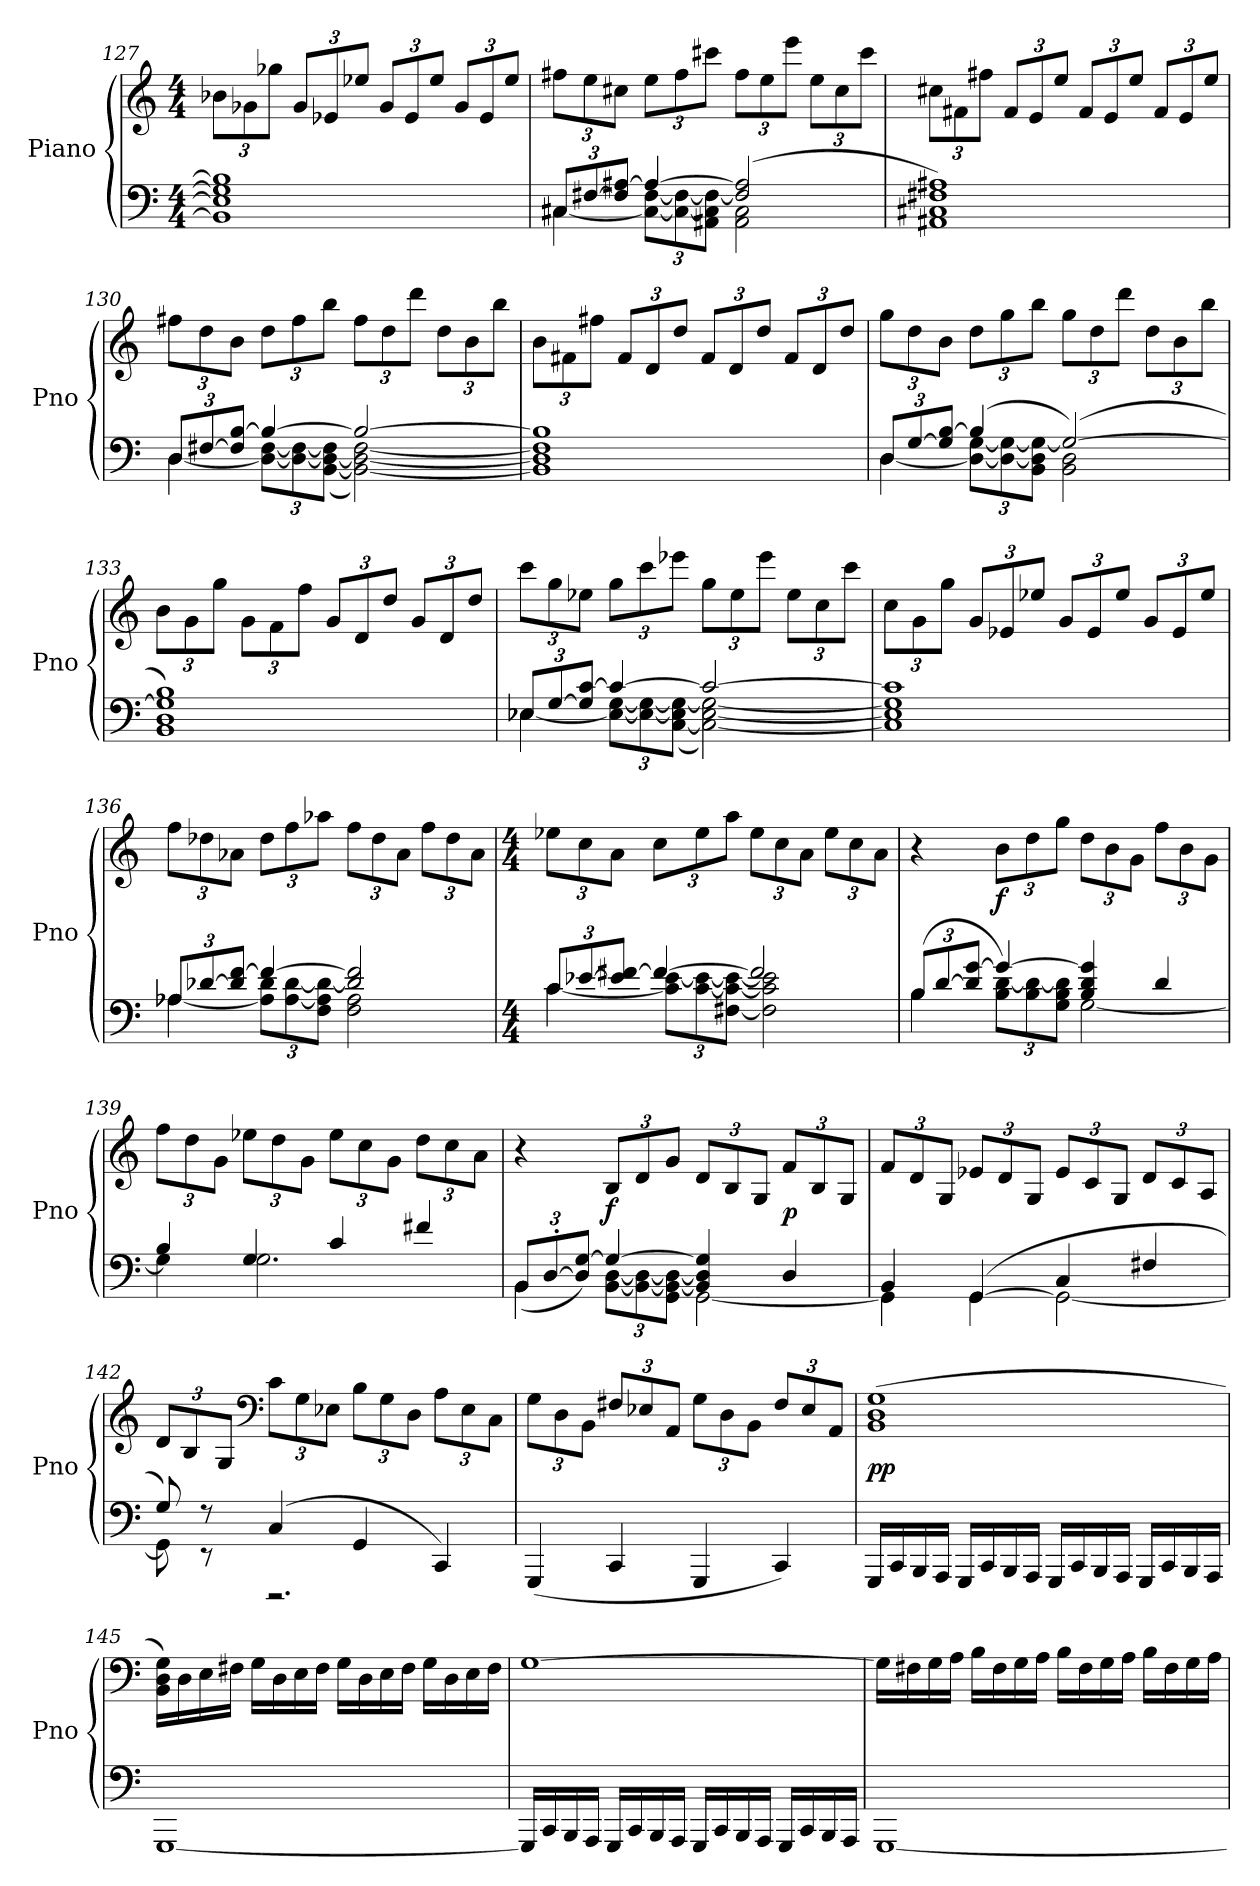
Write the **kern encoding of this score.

**kern	**kern	**dynam
*part1	*part1	*part1
*staff2	*staff1	*staff1/2
*I"Piano	*	*
*I'Pno	*	*
*clefF4	*clefG2	*
*k[]	*k[]	*
*C:	*C:	*
*M4/4	*M4/4	*
=127	=127	=127
1BB-] 1E-] 1G-] 1B-]	12b-XL	.
.	12g-X	.
.	12gg-XJ	.
.	12g-L	.
.	12e-X	.
.	12ee-XJ	.
.	12g-L	.
.	12e-	.
.	12ee-J	.
.	12g-L	.
.	12e-	.
.	12ee-J	.
=128	=128	=128
*^	*	*
12C#XL	[4C#X	12ff#XL	.
[12F#X	.	12ee	.
12F#] [12A#XJ	.	12cc#XJ	.
4A#_	12C#_ [12F#L	12eeL	.
.	12C#_ 12F#_	12ff#	.
.	12AA#X 12C#] 12F#_J	12ccc#XJ	.
(2F#] 2A#]	2AA# 2C#	12ff#L	.
.	.	12ee	.
.	.	12eeeJ	.
.	.	12eeL	.
.	.	12cc#	.
.	.	12ccc#J	.
*v	*v	*	*
=129	=129	=129
1AA#X 1C#X 1F#X 1A#X)	12cc#XL	.
.	12f#X	.
.	12ff#XJ	.
.	12f#L	.
.	12e	.
.	12eeJ	.
.	12f#L	.
.	12e	.
.	12eeJ	.
.	12f#L	.
.	12e	.
.	12eeJ	.
=130	=130	=130
*^	*	*
12DL	[4D	12ff#XL	.
[12F#X	.	12dd	.
12F#] [12BJ	.	12bJ	.
4B_	12D_ [12F#L	12ddL	.
.	12D_ 12F#_	12ff#	.
.	([12BB 12D_ 12F#]J	12bbJ	.
2B_	2BB_ 2D_ [2F#)	12ff#L	.
.	.	12dd	.
.	.	12dddJ	.
.	.	12ddL	.
.	.	12b	.
.	.	12bbJ	.
*v	*v	*	*
=131	=131	=131
1BB] 1D] 1F#] 1B]	12bL	.
.	12f#X	.
.	12ff#XJ	.
.	12f#L	.
.	12d	.
.	12ddJ	.
.	12f#L	.
.	12d	.
.	12ddJ	.
.	12f#L	.
.	12d	.
.	12ddJ	.
=132	=132	=132
*^	*	*
12DL	[4D	12ggL	.
[12G	.	12dd	.
12G] [12BJ	.	12bJ	.
(4B]	12D_ [12GL	12ddL	.
.	12D_ 12G_	12gg	.
.	12BB 12D] 12G_J	12bbJ	.
(2G_)	2BB 2D	12ggL	.
.	.	12dd	.
.	.	12dddJ	.
.	.	12ddL	.
.	.	12b	.
.	.	12bbJ	.
*v	*v	*	*
=133	=133	=133
1BB 1D 1G] 1B)	12bL	.
.	12g	.
.	12ggJ	.
.	12gL	.
.	12f	.
.	12ffJ	.
.	12gL	.
.	12d	.
.	12ddJ	.
.	12gL	.
.	12d	.
.	12ddJ	.
=134	=134	=134
*^	*	*
12E-XL	[4E-X	12cccL	.
[12G	.	12gg	.
12G] [12cJ	.	12ee-XJ	.
4c_	12E-_ [12GL	12ggL	.
.	12E-_ 12G_	12ccc	.
.	([12C 12E-] 12G_J	12eee-XJ	.
2c_	2C_ [2E- 2G_)	12ggL	.
.	.	12ee-	.
.	.	12eee-J	.
.	.	12ee-L	.
.	.	12cc	.
.	.	12cccJ	.
*v	*v	*	*
=135	=135	=135
1C] 1E-] 1G] 1c]	12ccL	.
.	12g	.
.	12ggJ	.
.	12gL	.
.	12e-X	.
.	12ee-XJ	.
.	12gL	.
.	12e-	.
.	12ee-J	.
.	12gL	.
.	12e-	.
.	12ee-J	.
=136	=136	=136
*^	*	*
12A-XL	[4A-X	12ffL	.
[12d-X	.	12dd-X	.
12d-] [12fJ	.	12a-XJ	.
4f_	12A-] 12d-L	12dd-L	.
.	[12A- [12d-	12ff	.
.	12F 12A-] 12d-_J	12aa-XJ	.
2d-] 2f]	2F 2A-	12ffL	.
.	.	12dd-	.
.	.	12a-J	.
.	.	12ffL	.
.	.	12dd-	.
.	.	12a-J	.
=137	=137	=137	=137
*M4/4	*	*M4/4	*
12cL	[4c	12ee-XL	.
[12e-X	.	12cc	.
12e-] [12f#XJ	.	12aJ	.
4f#_	12c] [12e-L	12ccL	.
.	[12c 12e-_	12ee-	.
.	[12F#X 12c_ 12e-_J	12aaJ	.
2f#]	2F#] 2c] 2e-]	12ee-L	.
.	.	12cc	.
.	.	12aJ	.
.	.	12ee-L	.
.	.	12cc	.
.	.	12aJ	.
=138	=138	=138	=138
(12BL	4B	4r	.
[12d	.	.	.
12d] [12gJ	.	.	.
4g_	12B [12dL)	12bL	f
.	12B 12d_	12dd	.
.	12G 12B 12d]J	12ggJ	.
4B 4d 4g]	[2G	12ddL	.
.	.	12b	.
.	.	12gJ	.
4d	.	12ffL	.
.	.	12b	.
.	.	12gJ	.
=139	=139	=139	=139
4B	4G]	12ffL	.
.	.	12dd	.
.	.	12gJ	.
4G	2.G	12ee-XL	.
.	.	12dd	.
.	.	12gJ	.
4c	.	12ee-L	.
.	.	12cc	.
.	.	12gJ	.
4f#X	.	12ddL	.
.	.	12cc	.
.	.	12aJ	.
=140	=140	=140	=140
12BBL	(4BB	4r	.
[12D'	.	.	.
12D] [12GJ)	.	.	.
4G_	[12BB [12DL	12BL	f
.	12BB_ 12D_	12d	.
.	12GG 12BB_ 12D_J	12gJ	.
4BB] 4D] 4G]	[2GG	12dL	.
.	.	12B	.
.	.	12GJ	.
4D	.	12fL	p
.	.	12B	.
.	.	12GJ	.
=141	=141	=141	=141
4BB	4GG]	12fL	.
.	.	12d	.
.	.	12GJ	.
([4GG	4GG	12e-XL	.
.	.	12d	.
.	.	12GJ	.
4C	2GG_	12e-L	.
.	.	12c	.
.	.	12GJ	.
4F#X	.	12dL	.
.	.	12c	.
.	.	12AJ	.
=142	=142	=142	=142
8G)	8GG]	12dL	.
.	.	12B	.
8r	8r	.	.
.	.	12GJ	.
*	*	*clefF4	*
(4C	2.r	12cL	.
.	.	12G	.
.	.	12E-XJ	.
4GG	.	12BL	.
.	.	12G	.
.	.	12DJ	.
4CC)	.	12AL	.
.	.	12E-	.
.	.	12CJ	.
*v	*v	*	*
=143	=143	=143
(4GGG	12GL	.
.	12D	.
.	12BBJ	.
4CC	12F#XL	.
.	12E-X	.
.	12AAJ	.
4GGG	12GL	.
.	12D	.
.	12BBJ	.
4CC)	12F#L	.
.	12E-	.
.	12AAJ	.
=144	=144	=144
16GGGLL	(1BB 1D 1G	pp
16CC	.	.
16BBB	.	.
16AAAJJ	.	.
16GGGLL	.	.
16CC	.	.
16BBB	.	.
16AAAJJ	.	.
16GGGLL	.	.
16CC	.	.
16BBB	.	.
16AAAJJ	.	.
16GGGLL	.	.
16CC	.	.
16BBB	.	.
16AAAJJ	.	.
=145	=145	=145
[1GGG	16BB 16D 16GLL)	.
.	16D	.
.	16E	.
.	16F#XJJ	.
.	16GLL	.
.	16D	.
.	16E	.
.	16F#JJ	.
.	16GLL	.
.	16D	.
.	16E	.
.	16F#JJ	.
.	16GLL	.
.	16D	.
.	16E	.
.	16F#JJ	.
=146	=146	=146
16GGGLL]	[1G	.
16CC	.	.
16BBB	.	.
16AAAJJ	.	.
16GGGLL	.	.
16CC	.	.
16BBB	.	.
16AAAJJ	.	.
16GGGLL	.	.
16CC	.	.
16BBB	.	.
16AAAJJ	.	.
16GGGLL	.	.
16CC	.	.
16BBB	.	.
16AAAJJ	.	.
=147	=147	=147
[1GGG	16GLL]	.
.	16F#X	.
.	16G	.
.	16AJJ	.
.	16BLL	.
.	16F#	.
.	16G	.
.	16AJJ	.
.	16BLL	.
.	16F#	.
.	16G	.
.	16AJJ	.
.	16BLL	.
.	16F#	.
.	16G	.
.	16AJJ	.
=	=	=
*-	*-	*-
